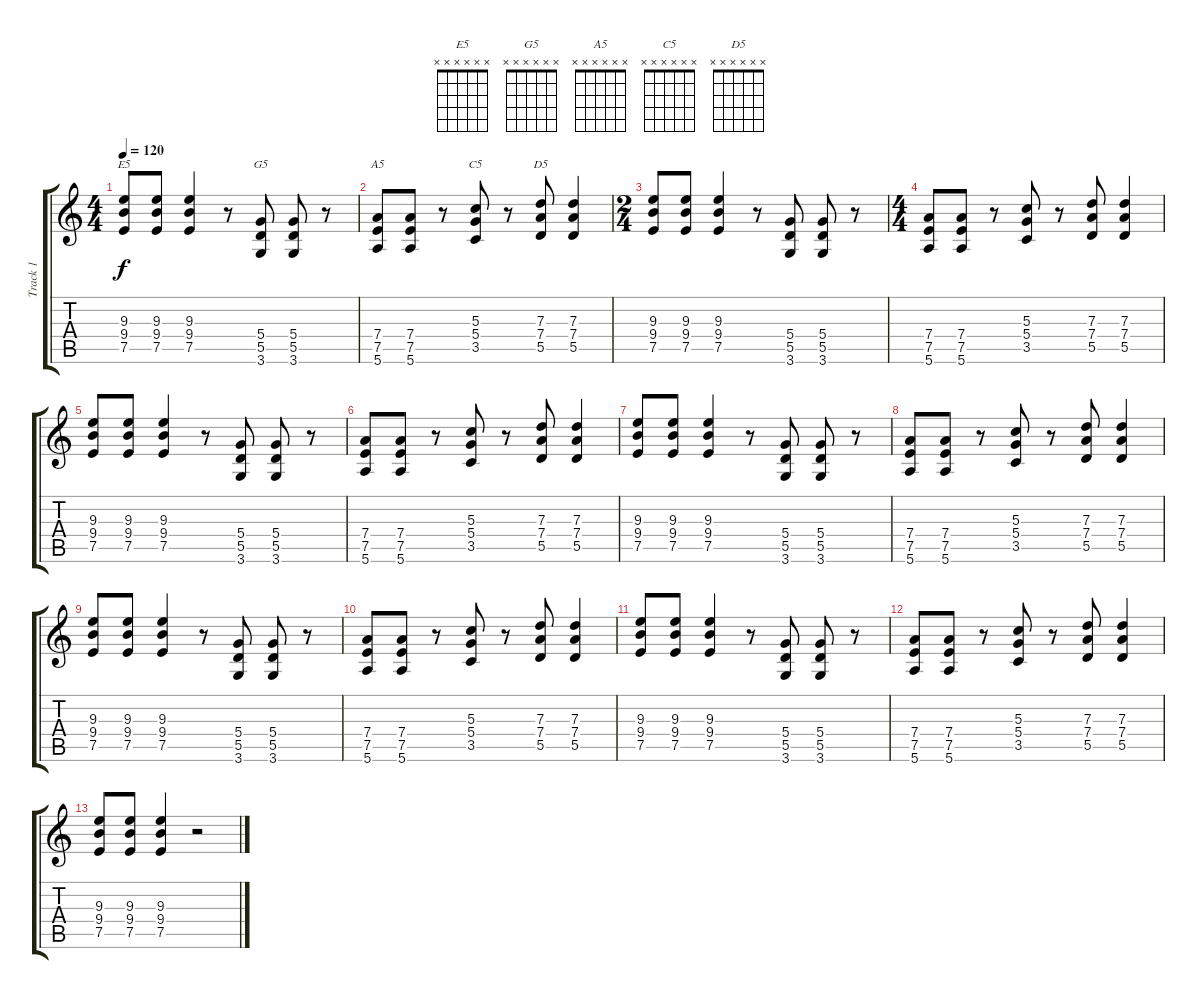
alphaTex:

\track ("Track 1" "Track 1") {instrument overdrivenguitar}
\staff {score tabs}
\tuning (E4 B3 G3 D3 A2 E2) {hide}
\chord ("E5" x x x x x x)
\chord ("G5" x x x x x x)
\chord ("A5" x x x x x x)
\chord ("C5" x x x x x x)
\chord ("D5" x x x x x x)
\ts (4 4)
\tempo 120
\clef g2
\ks c
(9.3 9.4 7.5).8{ch "E5" dy f} (9.3 9.4 7.5).8 (9.3 9.4 7.5).4 r.8 (5.4 5.5 3.6).8{ch "G5"} (5.4 5.5 3.6).8 r.8 |
(7.4 7.5 5.6).8{ch "A5"} (7.4 7.5 5.6).8 r.8 (5.3 5.4 3.5).8{ch "C5"} r.8 (7.3 7.4 5.5).8{ch "D5"} (7.3 7.4 5.5).4 |
\ts (2 4)
(9.3 9.4 7.5).8 (9.3 9.4 7.5).8 (9.3 9.4 7.5).4 r.8 (5.4 5.5 3.6).8 (5.4 5.5 3.6).8 r.8 |
\ts (4 4)
(7.4 7.5 5.6).8 (7.4 7.5 5.6).8 r.8 (5.3 5.4 3.5).8 r.8 (7.3 7.4 5.5).8 (7.3 7.4 5.5).4 |
(9.3 9.4 7.5).8 (9.3 9.4 7.5).8 (9.3 9.4 7.5).4 r.8 (5.4 5.5 3.6).8 (5.4 5.5 3.6).8 r.8 |
(7.4 7.5 5.6).8 (7.4 7.5 5.6).8 r.8 (5.3 5.4 3.5).8 r.8 (7.3 7.4 5.5).8 (7.3 7.4 5.5).4 |
(9.3 9.4 7.5).8 (9.3 9.4 7.5).8 (9.3 9.4 7.5).4 r.8 (5.4 5.5 3.6).8 (5.4 5.5 3.6).8 r.8 |
(7.4 7.5 5.6).8 (7.4 7.5 5.6).8 r.8 (5.3 5.4 3.5).8 r.8 (7.3 7.4 5.5).8 (7.3 7.4 5.5).4 |
(9.3 9.4 7.5).8 (9.3 9.4 7.5).8 (9.3 9.4 7.5).4 r.8 (5.4 5.5 3.6).8 (5.4 5.5 3.6).8 r.8 |
(7.4 7.5 5.6).8 (7.4 7.5 5.6).8 r.8 (5.3 5.4 3.5).8 r.8 (7.3 7.4 5.5).8 (7.3 7.4 5.5).4 |
(9.3 9.4 7.5).8 (9.3 9.4 7.5).8 (9.3 9.4 7.5).4 r.8 (5.4 5.5 3.6).8 (5.4 5.5 3.6).8 r.8 |
(7.4 7.5 5.6).8 (7.4 7.5 5.6).8 r.8 (5.3 5.4 3.5).8 r.8 (7.3 7.4 5.5).8 (7.3 7.4 5.5).4 |
(9.3 9.4 7.5).8 (9.3 9.4 7.5).8 (9.3 9.4 7.5).4 r.2
